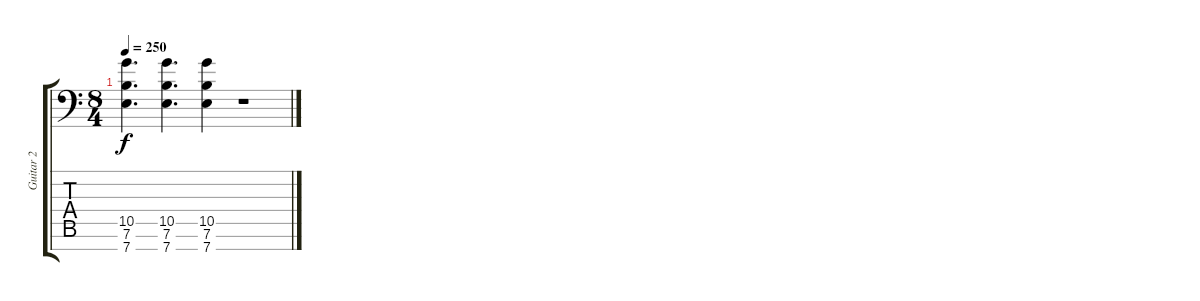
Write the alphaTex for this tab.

\track ("Guitar 2" "Guitar 2") {instrument distortionguitar}
\staff {score tabs}
\tuning (E4 B3 G3 D3 A2 E2 A1) {hide}
\ts (8 4)
\tempo 250
\clef f4
\ks c
(10.5 7.6 7.7).4{d dy f} (10.5 7.6 7.7).4{d} (10.5 7.6 7.7).4 r.1
